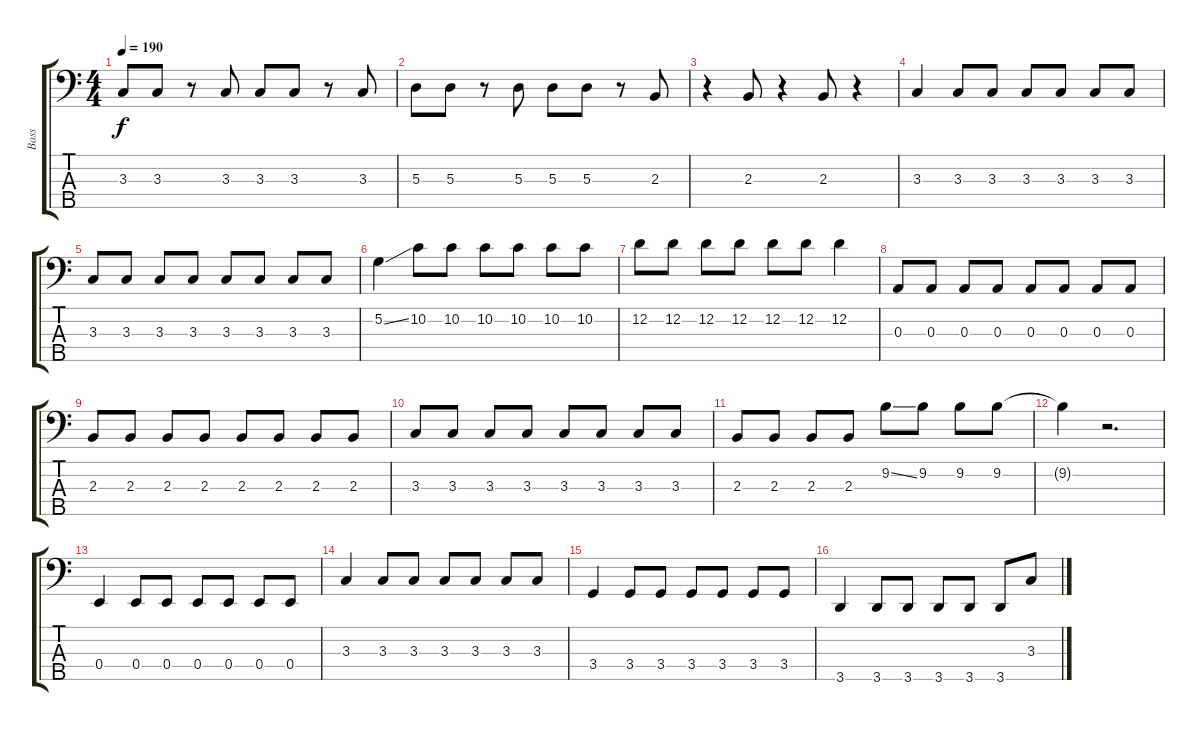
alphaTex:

\track ("Bass" "Bass") {instrument electricbassfinger}
\staff {score tabs}
\tuning (G2 D2 A1 E1 B0) {hide}
\ts (4 4)
\tempo 190
\clef f4
\ks c
3.3.8{dy f} 3.3.8 r.8 3.3.8 3.3.8 3.3.8 r.8 3.3.8 |
5.3.8 5.3.8 r.8 5.3.8 5.3.8 5.3.8 r.8 2.3.8 |
r.4 2.3.8 r.4 2.3.8 r.4 |
3.3.4 3.3.8 3.3.8 3.3.8 3.3.8 3.3.8 3.3.8 |
3.3.8 3.3.8 3.3.8 3.3.8 3.3.8 3.3.8 3.3.8 3.3.8 |
5.2{ss}.4 10.2.8 10.2.8 10.2.8 10.2.8 10.2.8 10.2.8 |
12.2.8 12.2.8 12.2.8 12.2.8 12.2.8 12.2.8 12.2.4 |
0.3.8 0.3.8 0.3.8 0.3.8 0.3.8 0.3.8 0.3.8 0.3.8 |
2.3.8 2.3.8 2.3.8 2.3.8 2.3.8 2.3.8 2.3.8 2.3.8 |
3.3.8 3.3.8 3.3.8 3.3.8 3.3.8 3.3.8 3.3.8 3.3.8 |
2.3.8 2.3.8 2.3.8 2.3.8 9.2{ss}.8 9.2.8 9.2.8 9.2.8 |
9.2{t}.4 r.2{d} |
0.4.4 0.4.8 0.4.8 0.4.8 0.4.8 0.4.8 0.4.8 |
3.3.4 3.3.8 3.3.8 3.3.8 3.3.8 3.3.8 3.3.8 |
3.4.4 3.4.8 3.4.8 3.4.8 3.4.8 3.4.8 3.4.8 |
3.5.4 3.5.8 3.5.8 3.5.8 3.5.8 3.5.8 3.3.8
